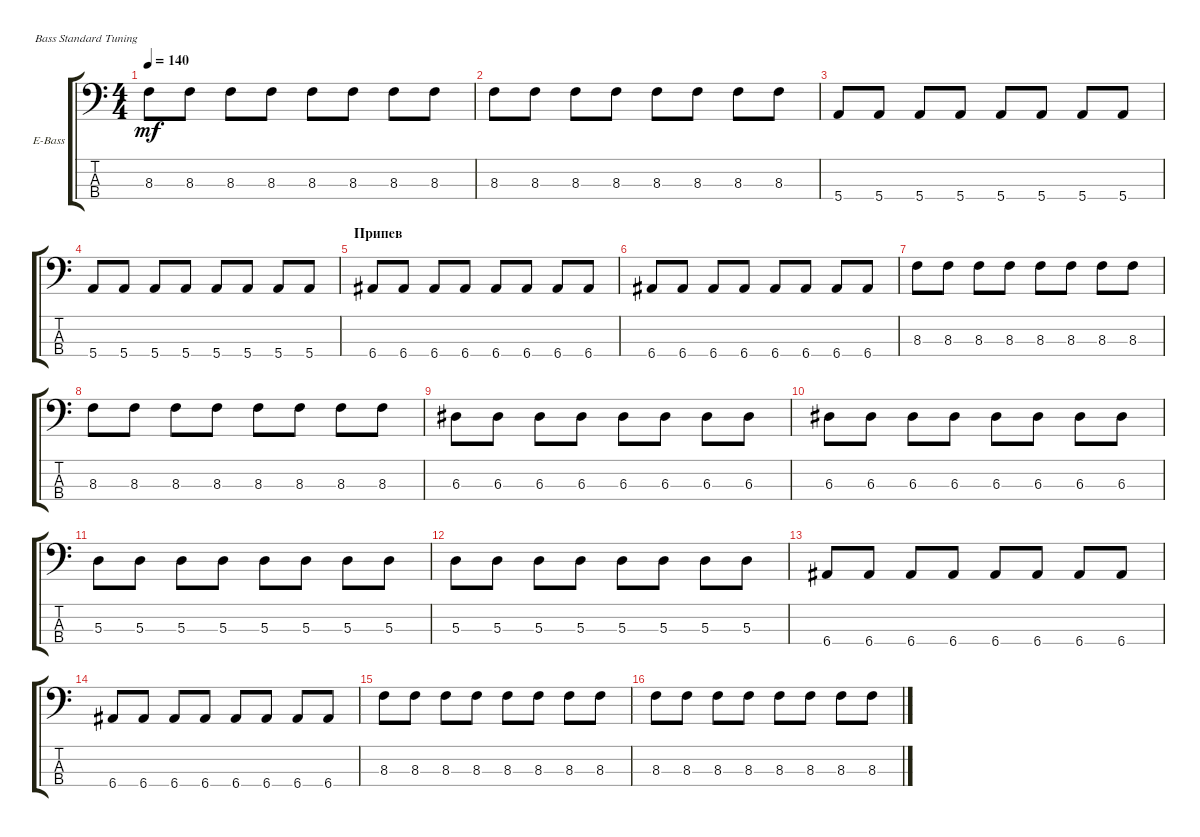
\defaultSystemsLayout 4
\bracketExtendMode groupsimilarinstruments
\firstSystemTrackNameOrientation horizontal
\otherSystemsTrackNameOrientation horizontal
\track ("Бас" "E-Bass") {instrument electricbassfinger}
\staff {score tabs}
\tuning (G2 D2 A1 E1)
\ts (4 4)
\tempo 140
\clef f4
\ks c
8.3.8{dy mf} 8.3.8 8.3.8 8.3.8 8.3.8 8.3.8 8.3.8 8.3.8 |
8.3.8 8.3.8 8.3.8 8.3.8 8.3.8 8.3.8 8.3.8 8.3.8 |
5.4.8 5.4.8 5.4.8 5.4.8 5.4.8 5.4.8 5.4.8 5.4.8 |
5.4.8 5.4.8 5.4.8 5.4.8 5.4.8 5.4.8 5.4.8 5.4.8 |
\section ("" "Припев")
6.4.8 6.4.8 6.4.8 6.4.8 6.4.8 6.4.8 6.4.8 6.4.8 |
6.4.8 6.4.8 6.4.8 6.4.8 6.4.8 6.4.8 6.4.8 6.4.8 |
8.3.8 8.3.8 8.3.8 8.3.8 8.3.8 8.3.8 8.3.8 8.3.8 |
8.3.8 8.3.8 8.3.8 8.3.8 8.3.8 8.3.8 8.3.8 8.3.8 |
6.3.8 6.3.8 6.3.8 6.3.8 6.3.8 6.3.8 6.3.8 6.3.8 |
6.3.8 6.3.8 6.3.8 6.3.8 6.3.8 6.3.8 6.3.8 6.3.8 |
5.3.8 5.3.8 5.3.8 5.3.8 5.3.8 5.3.8 5.3.8 5.3.8 |
5.3.8 5.3.8 5.3.8 5.3.8 5.3.8 5.3.8 5.3.8 5.3.8 |
6.4.8 6.4.8 6.4.8 6.4.8 6.4.8 6.4.8 6.4.8 6.4.8 |
6.4.8 6.4.8 6.4.8 6.4.8 6.4.8 6.4.8 6.4.8 6.4.8 |
8.3.8 8.3.8 8.3.8 8.3.8 8.3.8 8.3.8 8.3.8 8.3.8 |
8.3.8 8.3.8 8.3.8 8.3.8 8.3.8 8.3.8 8.3.8 8.3.8
